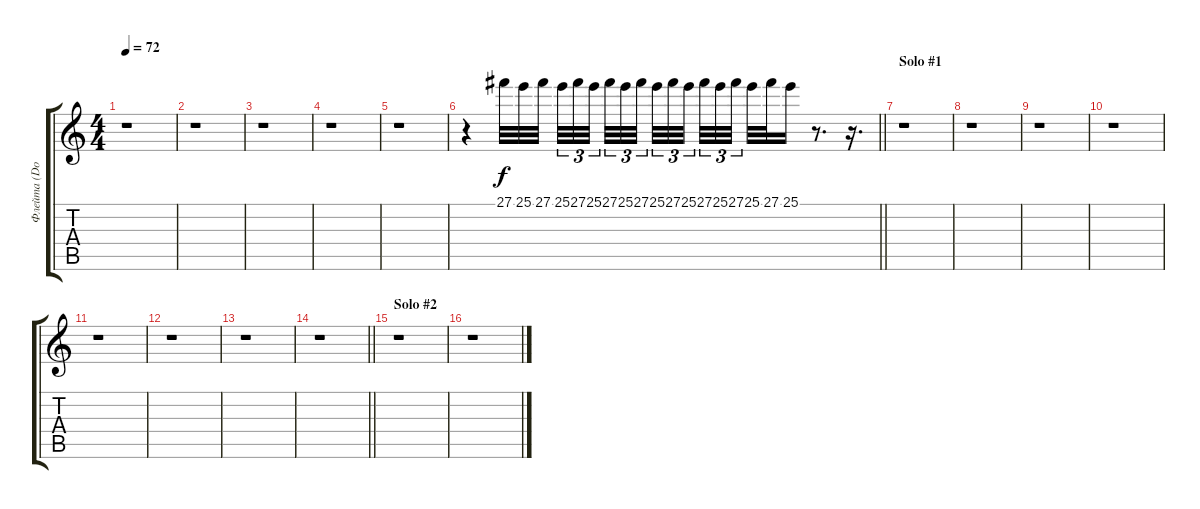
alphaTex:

\track ("Флейта (Double)" "Флейта (Do") {instrument piccolo}
\staff {score tabs}
\tuning (Eb4 Bb3 Gb3 Db3 Ab2 Eb2) {hide}
\ts (4 4)
\tempo 72
\clef g2
\ks c
r.1{dy f} |
r.1 |
r.1 |
r.1 |
r.1 |
\barLineRight lightlight
r.4 27.1.32 25.1.32 27.1.32 25.1.32{tu (3 2)} 27.1.32{tu (3 2)} 25.1.32{tu (3 2)} 27.1.32{tu (3 2)} 25.1.32{tu (3 2)} 27.1.32{tu (3 2)} 25.1.32{tu (3 2)} 27.1.32{tu (3 2)} 25.1.32{tu (3 2)} 27.1.32{tu (3 2)} 25.1.32{tu (3 2)} 27.1.32{tu (3 2)} 25.1.32 27.1.32 25.1.16 r.8{d} r.16{d} |
\section ("" "Solo #1")
r.1 |
r.1 |
r.1 |
r.1 |
r.1 |
r.1 |
r.1 |
\barLineRight lightlight
r.1 |
\section ("" "Solo #2")
r.1 |
r.1
